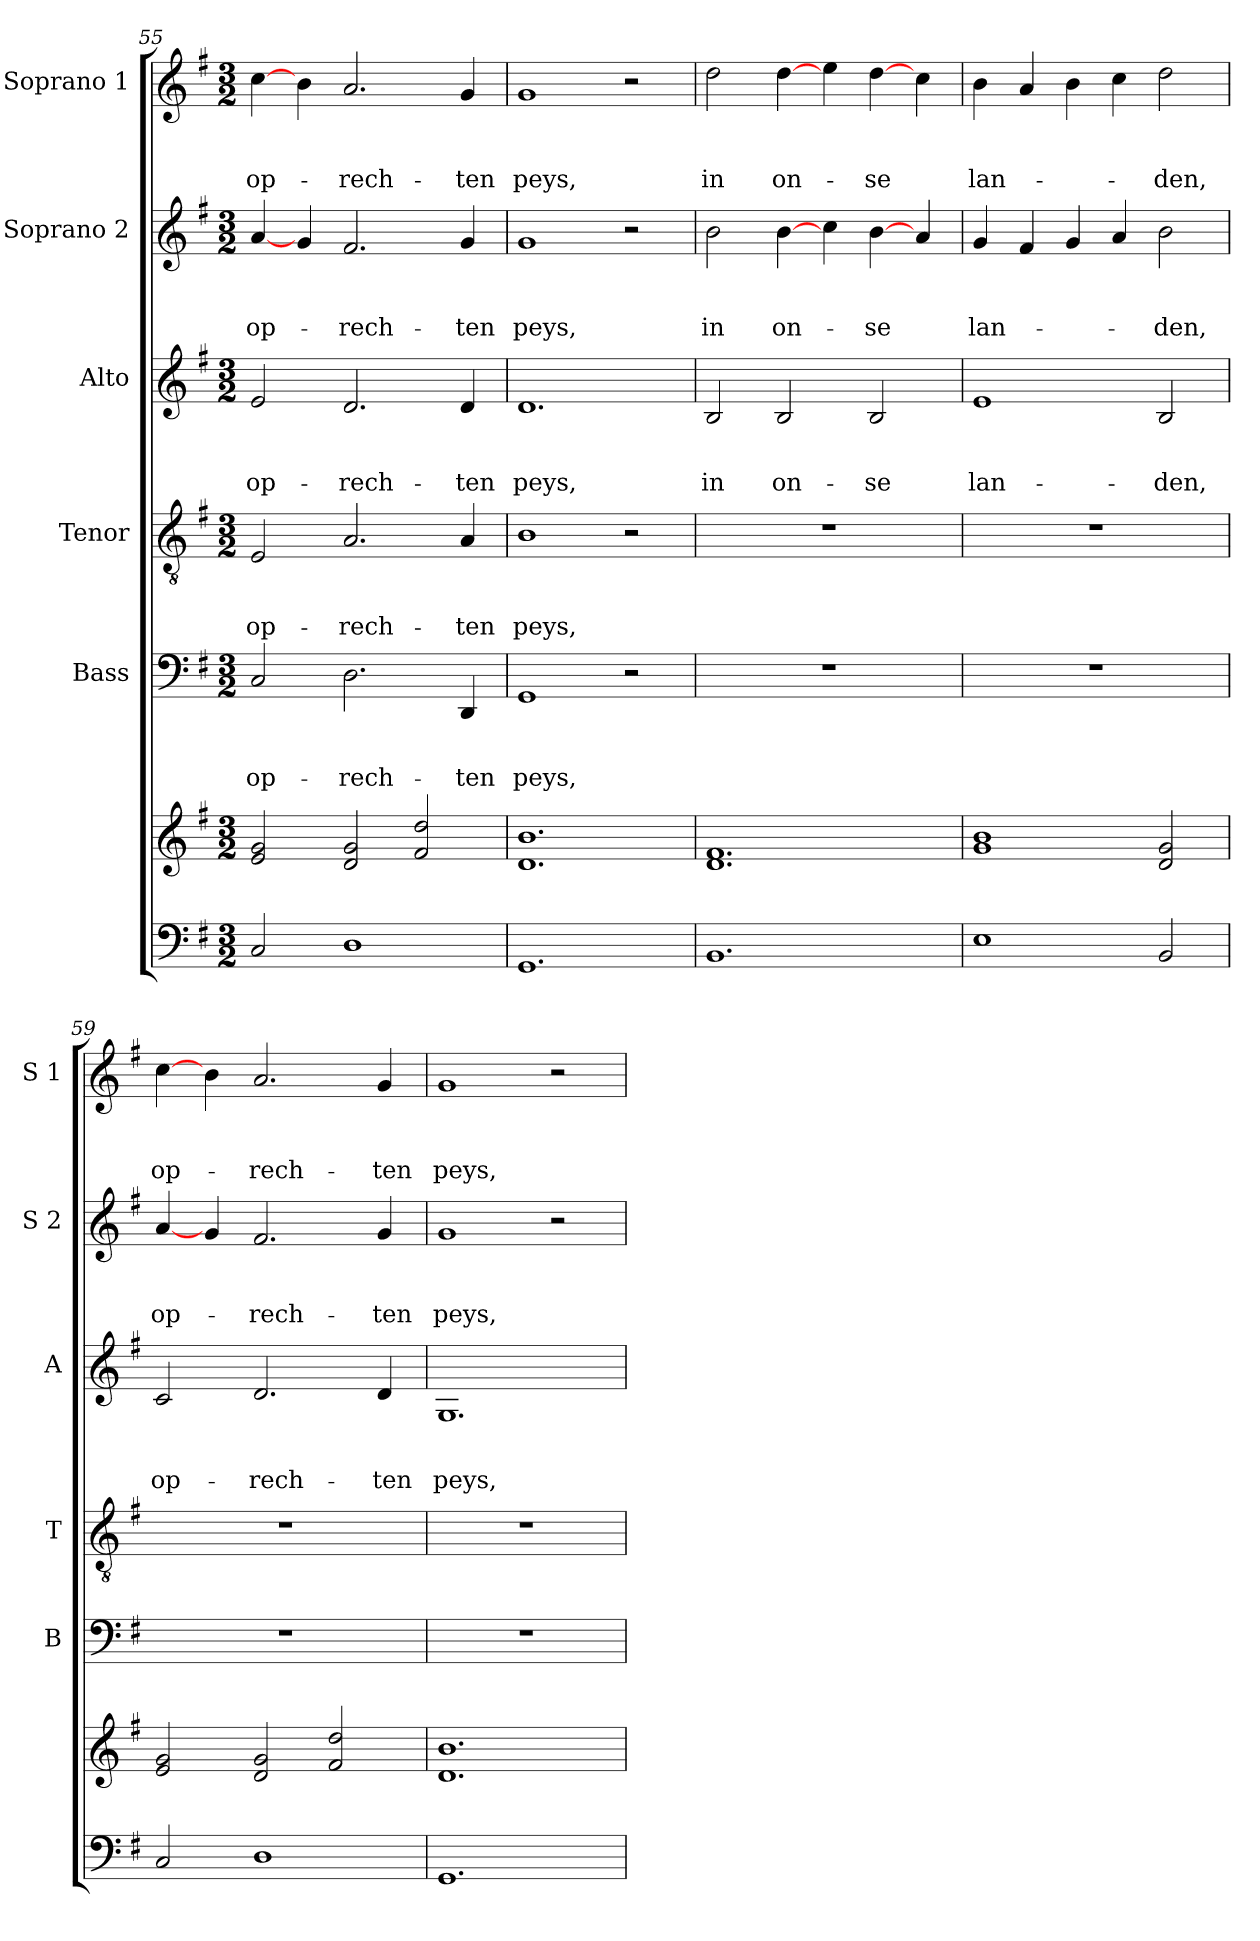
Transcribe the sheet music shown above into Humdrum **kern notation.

**kern	**kern	**kern	**text	**text	**text	**kern	**text	**text	**text	**kern	**text	**text	**text	**kern	**text	**text	**text	**kern	**text	**text	**text
*part6	*part6	*part5	*part5	*part5	*part5	*part4	*part4	*part4	*part4	*part3	*part3	*part3	*part3	*part2	*part2	*part2	*part2	*part1	*part1	*part1	*part1
*staff7	*staff6	*staff5	*staff5	*staff5	*staff5	*staff4	*staff4	*staff4	*staff4	*staff3	*staff3	*staff3	*staff3	*staff2	*staff2	*staff2	*staff2	*staff1	*staff1	*staff1	*staff1
*	*	*I"Bass	*	*	*	*I"Tenor	*	*	*	*I"Alto	*	*	*	*I"Soprano 2	*	*	*	*I"Soprano 1	*	*	*
*	*	*I'B	*	*	*	*I'T	*	*	*	*I'A	*	*	*	*I'S 2	*	*	*	*I'S 1	*	*	*
*clefF4	*clefG2	*clefF4	*	*	*	*clefGv2	*	*	*	*clefG2	*	*	*	*clefG2	*	*	*	*clefG2	*	*	*
*k[f#]	*k[f#]	*k[f#]	*	*	*	*k[f#]	*	*	*	*k[f#]	*	*	*	*k[f#]	*	*	*	*k[f#]	*	*	*
*G:	*G:	*G:	*	*	*	*G:	*	*	*	*G:	*	*	*	*G:	*	*	*	*G:	*	*	*
*M3/2	*M3/2	*M3/2	*	*	*	*M3/2	*	*	*	*M3/2	*	*	*	*M3/2	*	*	*	*M3/2	*	*	*
=55	=55	=55	=55	=55	=55	=55	=55	=55	=55	=55	=55	=55	=55	=55	=55	=55	=55	=55	=55	=55	=55
2C/	2e/ 2g/	2C/	.	.	op-	2E/	.	.	op-	2e/	.	.	op-	[4a/	.	.	op-	[4cc\	.	.	op-
.	.	.	.	.	.	.	.	.	.	.	.	.	.	4g/	.	.	.	4b\	.	.	.
1D	2d/ 2g/	2.D\	.	.	-rech-	2.A/	.	.	-rech-	2.d/	.	.	-rech-	2.f#/	.	.	-rech-	2.a/	.	.	-rech-
.	2f#/ 2dd/	.	.	.	.	.	.	.	.	.	.	.	.	.	.	.	.	.	.	.	.
.	.	4DD/	.	.	-ten	4A/	.	.	-ten	4d/	.	.	-ten	4g/	.	.	-ten	4g/	.	.	-ten
=56	=56	=56	=56	=56	=56	=56	=56	=56	=56	=56	=56	=56	=56	=56	=56	=56	=56	=56	=56	=56	=56
1.GG	1.d 1.b	1GG	.	.	peys,	1B	.	.	peys,	1.d	.	.	peys,	1g	.	.	peys,	1g	.	.	peys,
.	.	2r	.	.	.	2r	.	.	.	.	.	.	.	2r	.	.	.	2r	.	.	.
=57	=57	=57	=57	=57	=57	=57	=57	=57	=57	=57	=57	=57	=57	=57	=57	=57	=57	=57	=57	=57	=57
1.BB	1.d 1.f#	1.r	.	.	.	1.r	.	.	.	2B/	.	.	in	2b\	.	.	in	2dd\	.	.	in
.	.	.	.	.	.	.	.	.	.	2B/	.	.	on-	[4b\	.	.	on-	[4dd\	.	.	on-
.	.	.	.	.	.	.	.	.	.	.	.	.	.	4cc\	.	.	.	4ee\	.	.	.
.	.	.	.	.	.	.	.	.	.	2B/	.	.	-se	[4b\	.	.	-se	[4dd\	.	.	-se
.	.	.	.	.	.	.	.	.	.	.	.	.	.	4a/	.	.	.	4cc\	.	.	.
=58	=58	=58	=58	=58	=58	=58	=58	=58	=58	=58	=58	=58	=58	=58	=58	=58	=58	=58	=58	=58	=58
1E	1g 1b	1.r	.	.	.	1.r	.	.	.	1e	.	.	lan-	4g/	.	.	lan-	4b\	.	.	lan-
.	.	.	.	.	.	.	.	.	.	.	.	.	.	4f#/	.	.	.	4a/	.	.	.
.	.	.	.	.	.	.	.	.	.	.	.	.	.	4g/	.	.	.	4b\	.	.	.
.	.	.	.	.	.	.	.	.	.	.	.	.	.	4a/	.	.	.	4cc\	.	.	.
2BB/	2d/ 2g/	.	.	.	.	.	.	.	.	2B/	.	.	-den,	2b\	.	.	-den,	2dd\	.	.	-den,
=59	=59	=59	=59	=59	=59	=59	=59	=59	=59	=59	=59	=59	=59	=59	=59	=59	=59	=59	=59	=59	=59
2C/	2e/ 2g/	1.r	.	.	.	1.r	.	.	.	2c/	.	.	op-	[4a/	.	.	op-	[4cc\	.	.	op-
.	.	.	.	.	.	.	.	.	.	.	.	.	.	4g/	.	.	.	4b\	.	.	.
1D	2d/ 2g/	.	.	.	.	.	.	.	.	2.d/	.	.	-rech-	2.f#/	.	.	-rech-	2.a/	.	.	-rech-
.	2f#/ 2dd/	.	.	.	.	.	.	.	.	.	.	.	.	.	.	.	.	.	.	.	.
.	.	.	.	.	.	.	.	.	.	4d/	.	.	-ten	4g/	.	.	-ten	4g/	.	.	-ten
=60	=60	=60	=60	=60	=60	=60	=60	=60	=60	=60	=60	=60	=60	=60	=60	=60	=60	=60	=60	=60	=60
1.GG	1.d 1.b	1.r	.	.	.	1.r	.	.	.	1.G	.	.	peys,	1g	.	.	peys,	1g	.	.	peys,
.	.	.	.	.	.	.	.	.	.	.	.	.	.	2r	.	.	.	2r	.	.	.
=	=	=	=	=	=	=	=	=	=	=	=	=	=	=	=	=	=	=	=	=	=
*-	*-	*-	*-	*-	*-	*-	*-	*-	*-	*-	*-	*-	*-	*-	*-	*-	*-	*-	*-	*-	*-
